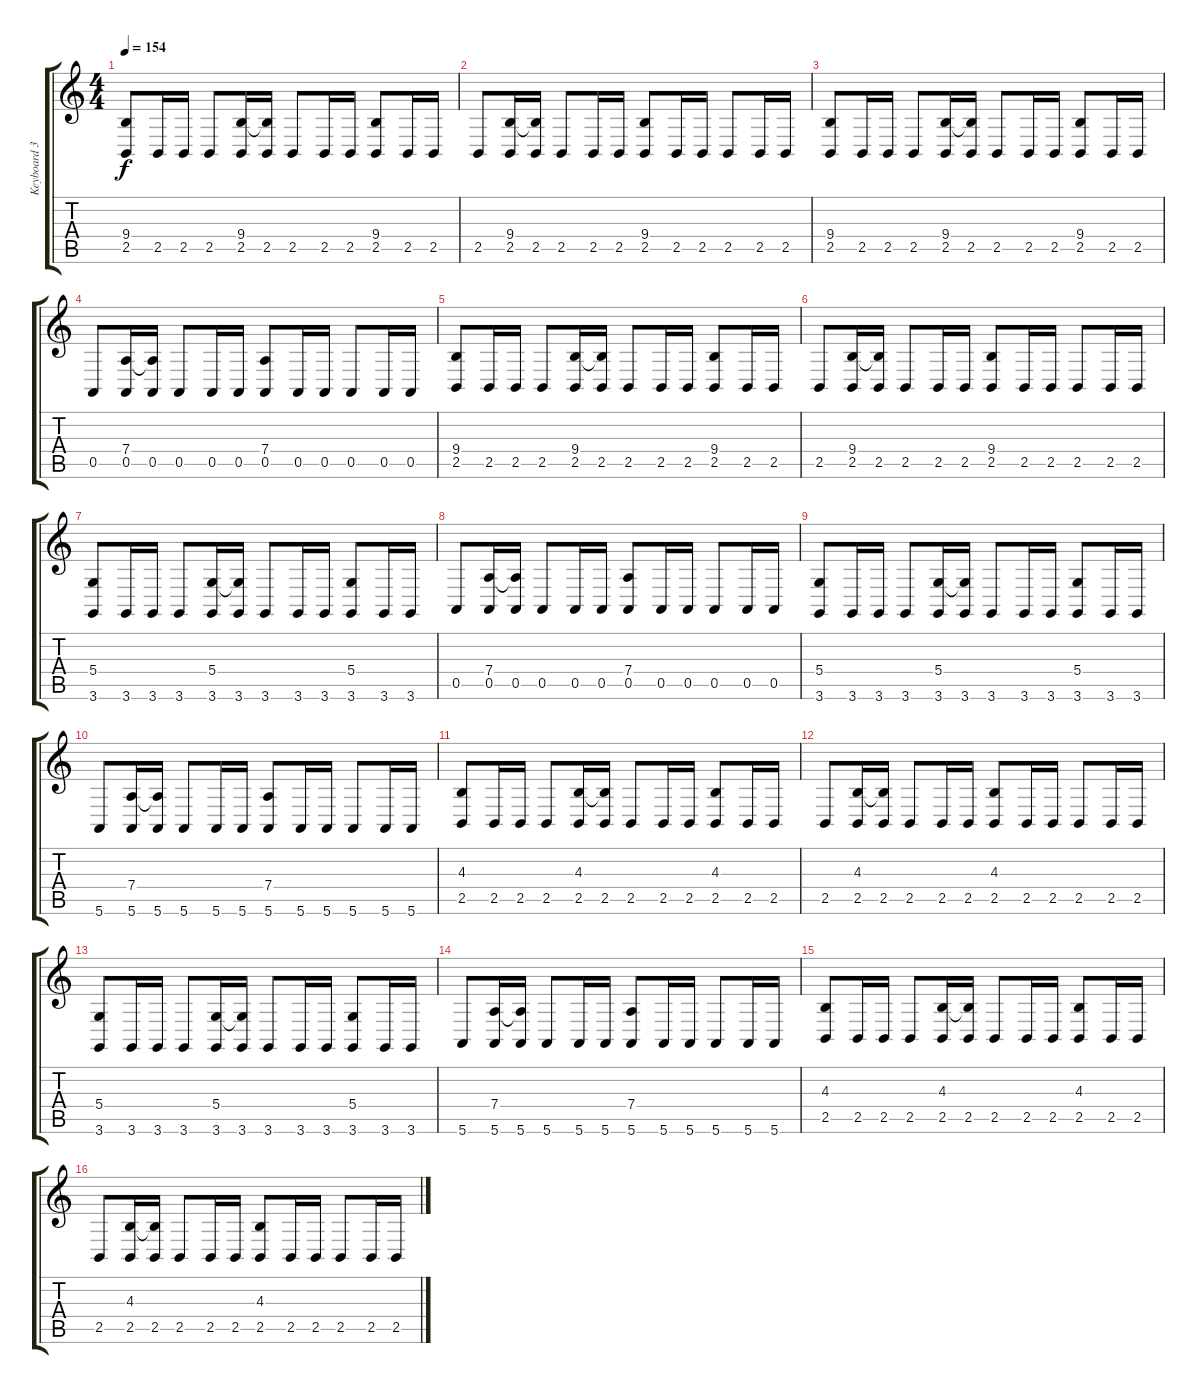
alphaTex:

\track ("Keyboard 3" "Keyboard 3") {instrument lead1square}
\staff {score tabs}
\tuning (E4 B3 G3 D3 A2 E2) {hide}
\ts (4 4)
\section ("" "")
\tempo 154
\clef g2
\ks c
(9.4 2.5).8{dy f} 2.5.16 2.5.16 2.5.8 (9.4 2.5).16 (9.4{t} 2.5).16 2.5.8 2.5.16 2.5.16 (9.4 2.5).8 2.5.16 2.5.16 |
2.5.8 (9.4 2.5).16 (9.4{t} 2.5).16 2.5.8 2.5.16 2.5.16 (9.4 2.5).8 2.5.16 2.5.16 2.5.8 2.5.16 2.5.16 |
(9.4 2.5).8 2.5.16 2.5.16 2.5.8 (9.4 2.5).16 (9.4{t} 2.5).16 2.5.8 2.5.16 2.5.16 (9.4 2.5).8 2.5.16 2.5.16 |
0.5.8 (7.4 0.5).16 (7.4{t} 0.5).16 0.5.8 0.5.16 0.5.16 (7.4 0.5).8 0.5.16 0.5.16 0.5.8 0.5.16 0.5.16 |
(9.4 2.5).8 2.5.16 2.5.16 2.5.8 (9.4 2.5).16 (9.4{t} 2.5).16 2.5.8 2.5.16 2.5.16 (9.4 2.5).8 2.5.16 2.5.16 |
2.5.8 (9.4 2.5).16 (9.4{t} 2.5).16 2.5.8 2.5.16 2.5.16 (9.4 2.5).8 2.5.16 2.5.16 2.5.8 2.5.16 2.5.16 |
(5.4 3.6).8 3.6.16 3.6.16 3.6.8 (5.4 3.6).16 (5.4{t} 3.6).16 3.6.8 3.6.16 3.6.16 (5.4 3.6).8 3.6.16 3.6.16 |
0.5.8 (7.4 0.5).16 (7.4{t} 0.5).16 0.5.8 0.5.16 0.5.16 (7.4 0.5).8 0.5.16 0.5.16 0.5.8 0.5.16 0.5.16 |
\section ("" "")
(5.4 3.6).8 3.6.16 3.6.16 3.6.8 (5.4 3.6).16 (5.4{t} 3.6).16 3.6.8 3.6.16 3.6.16 (5.4 3.6).8 3.6.16 3.6.16 |
5.6.8 (7.4 5.6).16 (7.4{t} 5.6).16 5.6.8 5.6.16 5.6.16 (7.4 5.6).8 5.6.16 5.6.16 5.6.8 5.6.16 5.6.16 |
(4.3 2.5).8 2.5.16 2.5.16 2.5.8 (4.3 2.5).16 (4.3{t} 2.5).16 2.5.8 2.5.16 2.5.16 (4.3 2.5).8 2.5.16 2.5.16 |
2.5.8 (4.3 2.5).16 (4.3{t} 2.5).16 2.5.8 2.5.16 2.5.16 (4.3 2.5).8 2.5.16 2.5.16 2.5.8 2.5.16 2.5.16 |
(5.4 3.6).8 3.6.16 3.6.16 3.6.8 (5.4 3.6).16 (5.4{t} 3.6).16 3.6.8 3.6.16 3.6.16 (5.4 3.6).8 3.6.16 3.6.16 |
5.6.8 (7.4 5.6).16 (7.4{t} 5.6).16 5.6.8 5.6.16 5.6.16 (7.4 5.6).8 5.6.16 5.6.16 5.6.8 5.6.16 5.6.16 |
(4.3 2.5).8 2.5.16 2.5.16 2.5.8 (4.3 2.5).16 (4.3{t} 2.5).16 2.5.8 2.5.16 2.5.16 (4.3 2.5).8 2.5.16 2.5.16 |
2.5.8 (4.3 2.5).16 (4.3{t} 2.5).16 2.5.8 2.5.16 2.5.16 (4.3 2.5).8 2.5.16 2.5.16 2.5.8 2.5.16 2.5.16
